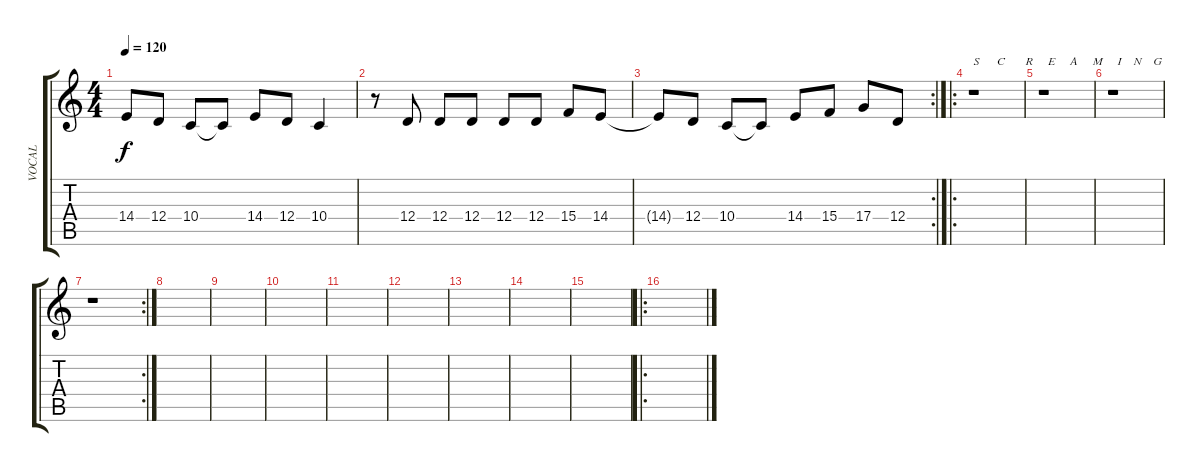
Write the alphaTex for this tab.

\track ("VOCAL" "VOCAL") {instrument fx8scifi}
\staff {score tabs}
\tuning (E4 B3 G3 D3 A2 E2) {hide}
\ts (4 4)
\tempo 120
\clef g2
\ks c
14.4.8{dy f} 12.4.8 10.4.8 10.4{t}.8 14.4.8 12.4.8 10.4.4 |
r.8 12.4.8 12.4.8 12.4.8 12.4.8 12.4.8 15.4.8 14.4.8 |
\rc 2
14.4{t}.8 12.4.8 10.4.8 10.4{t}.8 14.4.8 15.4.8 17.4.8 12.4.8 |
\ro
r.1{txt "S      C       R     E     A     M     I    N    G"} |
r.1 |
r.1 |
\rc 2
r.1 |
|
|
|
|
|
|
|
|
\ro
